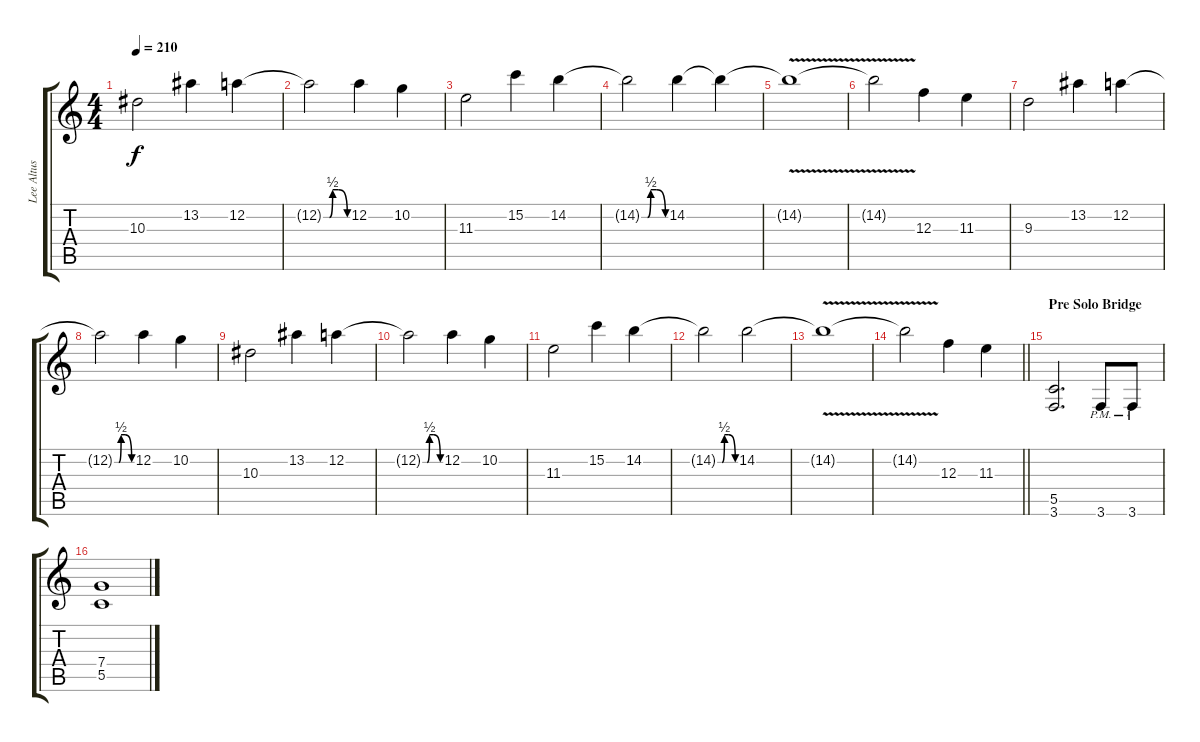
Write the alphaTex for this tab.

\track ("Lee Altus" "Lee Altus") {instrument distortionguitar}
\staff {score tabs}
\tuning (D4 A3 F3 C3 G2 D2) {hide}
\ts (4 4)
\tempo 210
\clef g2
\ks c
10.3.2{dy f} 13.2.4 12.2.4 |
12.2{be (custom 0 0 15 0 23 2 38 2 60 0) t}.2 12.2.4 10.2.4 |
11.3.2 15.2.4 14.2.4 |
14.2{be (custom 0 0 15 0 23 2 38 2 60 0) t}.2 14.2.4 14.2{t}.4 |
14.2{v t}.1 |
14.2{t}.2 12.3.4 11.3.4 |
9.3.2 13.2.4 12.2.4 |
12.2{be (custom 0 0 15 0 23 2 37 2 60 0) t}.2 12.2.4 10.2.4 |
10.3.2 13.2.4 12.2.4 |
12.2{be (custom 0 0 15 0 23 2 38 2 60 0) t}.2 12.2.4 10.2.4 |
11.3.2 15.2.4 14.2.4 |
14.2{be (custom 0 0 15 0 23 2 38 2 60 0) t}.2 14.2.2 |
14.2{v t}.1 |
\barLineRight lightlight
14.2{t}.2 12.3.4 11.3.4 |
\section ("" "Pre Solo Bridge")
(5.5 3.6).2{d} 3.6{pm}.8 3.6{pm}.8 |
(7.4 5.5).1
